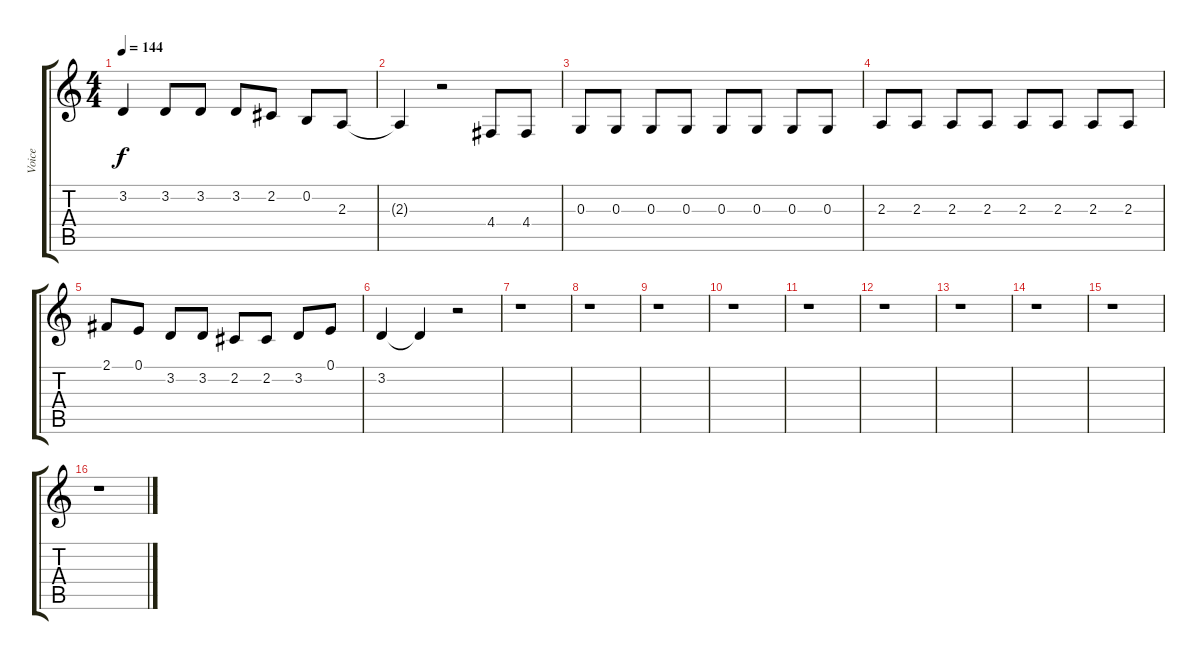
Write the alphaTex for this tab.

\track ("Voice" "Voice") {instrument altosax}
\staff {score tabs}
\tuning (E4 B3 G3 D3 A2 E2) {hide}
\ts (4 4)
\tempo 144
\clef g2
\ks c
3.2.4{dy f} 3.2.8 3.2.8 3.2.8 2.2.8 0.2.8 2.3.8 |
2.3{t}.4 r.2 4.4.8 4.4.8 |
0.3.8 0.3.8 0.3.8 0.3.8 0.3.8 0.3.8 0.3.8 0.3.8 |
2.3.8 2.3.8 2.3.8 2.3.8 2.3.8 2.3.8 2.3.8 2.3.8 |
2.1.8 0.1.8 3.2.8 3.2.8 2.2.8 2.2.8 3.2.8 0.1.8 |
3.2.4 3.2{t}.4 r.2 |
r.1 |
r.1 |
r.1 |
r.1 |
r.1 |
r.1 |
r.1 |
r.1 |
r.1 |
r.1
